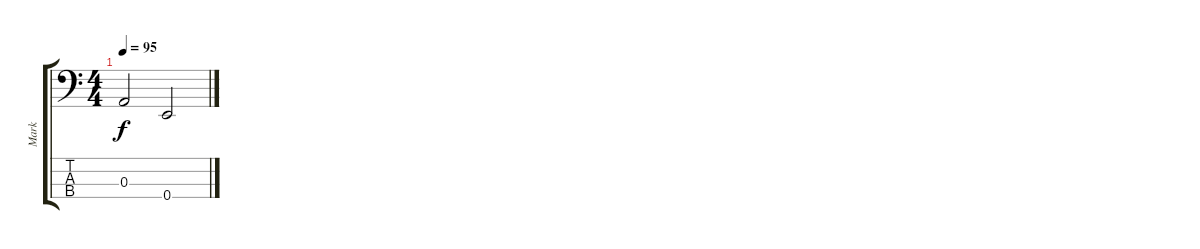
\track ("Mark" "Mark") {instrument electricbasspick}
\staff {score tabs}
\tuning (G2 D2 A1 E1) {hide}
\ts (4 4)
\tempo 95
\clef f4
\ks c
0.3{t}.2{dy f} 0.4.2
